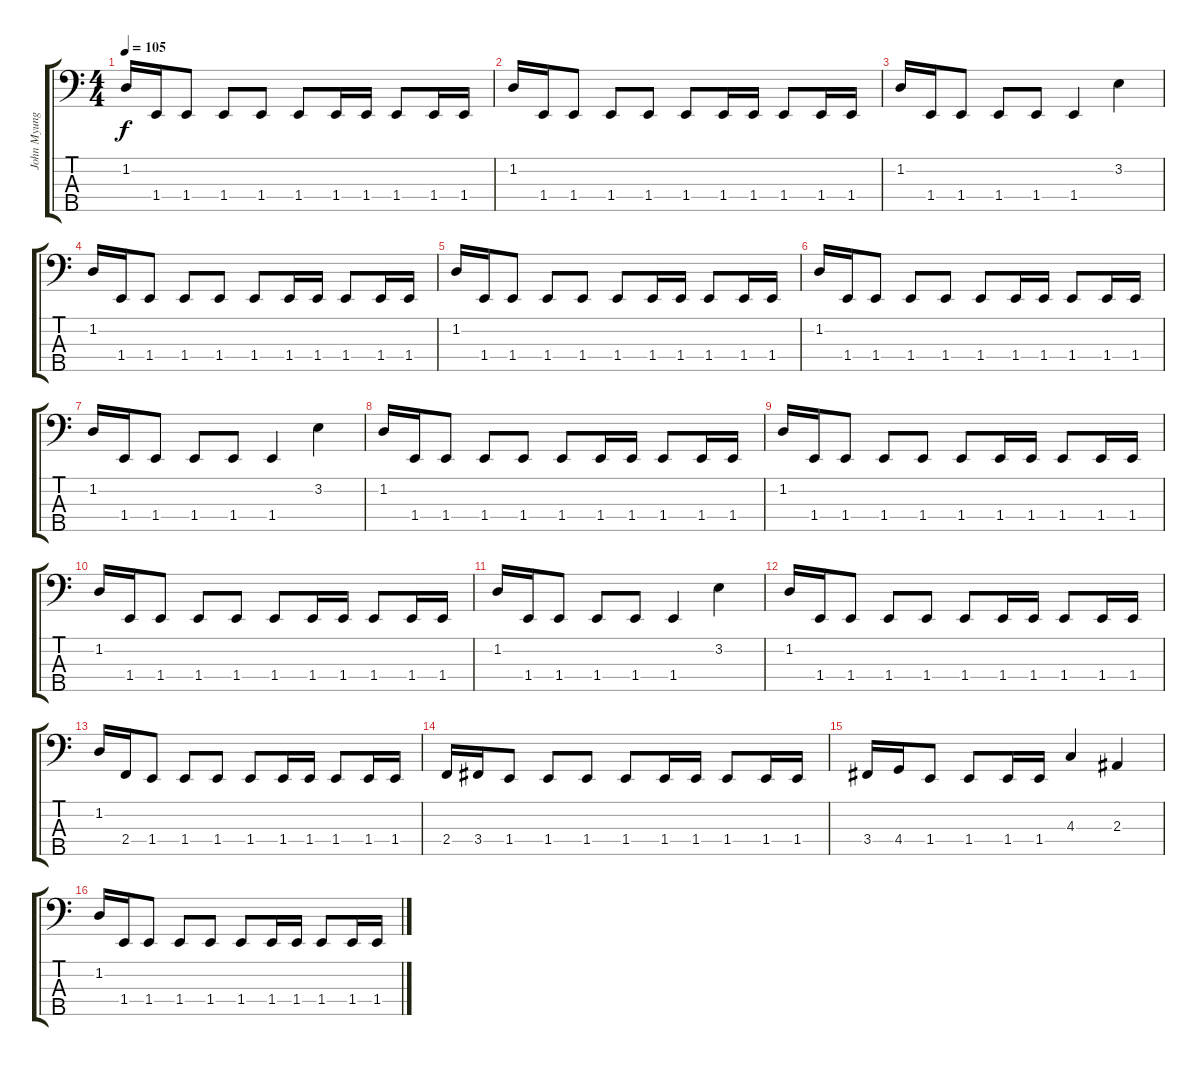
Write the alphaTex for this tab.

\track ("John Myung" "John Myung") {instrument electricbassfinger}
\staff {score tabs}
\tuning (Gb2 Db2 Ab1 Eb1 Bb0) {hide}
\ts (4 4)
\tempo 105
\clef f4
\ks c
1.2.16{dy f} 1.4.16 1.4.8 1.4.8 1.4.8 1.4.8 1.4.16 1.4.16 1.4.8 1.4.16 1.4.16 |
1.2.16 1.4.16 1.4.8 1.4.8 1.4.8 1.4.8 1.4.16 1.4.16 1.4.8 1.4.16 1.4.16 |
1.2.16 1.4.16 1.4.8 1.4.8 1.4.8 1.4.4 3.2.4 |
1.2.16 1.4.16 1.4.8 1.4.8 1.4.8 1.4.8 1.4.16 1.4.16 1.4.8 1.4.16 1.4.16 |
1.2.16 1.4.16 1.4.8 1.4.8 1.4.8 1.4.8 1.4.16 1.4.16 1.4.8 1.4.16 1.4.16 |
1.2.16 1.4.16 1.4.8 1.4.8 1.4.8 1.4.8 1.4.16 1.4.16 1.4.8 1.4.16 1.4.16 |
1.2.16 1.4.16 1.4.8 1.4.8 1.4.8 1.4.4 3.2.4 |
1.2.16 1.4.16 1.4.8 1.4.8 1.4.8 1.4.8 1.4.16 1.4.16 1.4.8 1.4.16 1.4.16 |
1.2.16 1.4.16 1.4.8 1.4.8 1.4.8 1.4.8 1.4.16 1.4.16 1.4.8 1.4.16 1.4.16 |
1.2.16 1.4.16 1.4.8 1.4.8 1.4.8 1.4.8 1.4.16 1.4.16 1.4.8 1.4.16 1.4.16 |
1.2.16 1.4.16 1.4.8 1.4.8 1.4.8 1.4.4 3.2.4 |
1.2.16 1.4.16 1.4.8 1.4.8 1.4.8 1.4.8 1.4.16 1.4.16 1.4.8 1.4.16 1.4.16 |
1.2.16 2.4.16 1.4.8 1.4.8 1.4.8 1.4.8 1.4.16 1.4.16 1.4.8 1.4.16 1.4.16 |
2.4.16 3.4.16 1.4.8 1.4.8 1.4.8 1.4.8 1.4.16 1.4.16 1.4.8 1.4.16 1.4.16 |
3.4.16 4.4.16 1.4.8 1.4.8 1.4.16 1.4.16 4.3.4 2.3.4 |
1.2.16 1.4.16 1.4.8 1.4.8 1.4.8 1.4.8 1.4.16 1.4.16 1.4.8 1.4.16 1.4.16
